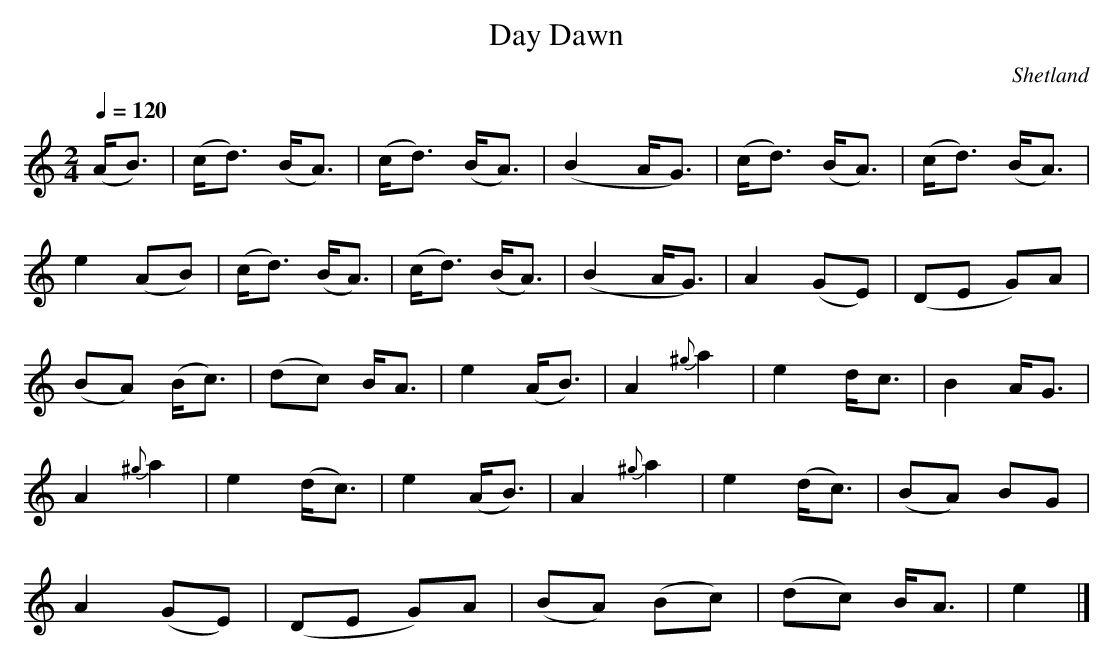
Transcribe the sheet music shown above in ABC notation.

X:1
T:Day Dawn
O:Shetland
M:2/4
L:1/8
Q:1/4=120
K:Am
(A<B)| (c<d) (B<A)| (c<d) (B<A)| (B2A<G)| (c<d) (B<A)| (c<d) (B<A)|
e2 (AB)| (c<d) (B<A)| (c<d) (B<A)| (B2A<G)| A2 (GE)| (DE G)A|
(BA) (B<c) | (dc) B<A | e2 (A<B) | A2 {^g}a2 | e2 d<c | B2 A<G |
A2 {^g}a2| e2 (d<c)| e2 (A<B)| A2 {^g}a2| e2 (d<c)| (BA) BG|
A2 (GE)| (DE G)A| (BA) (Bc)| (dc) B<A| e2|]
